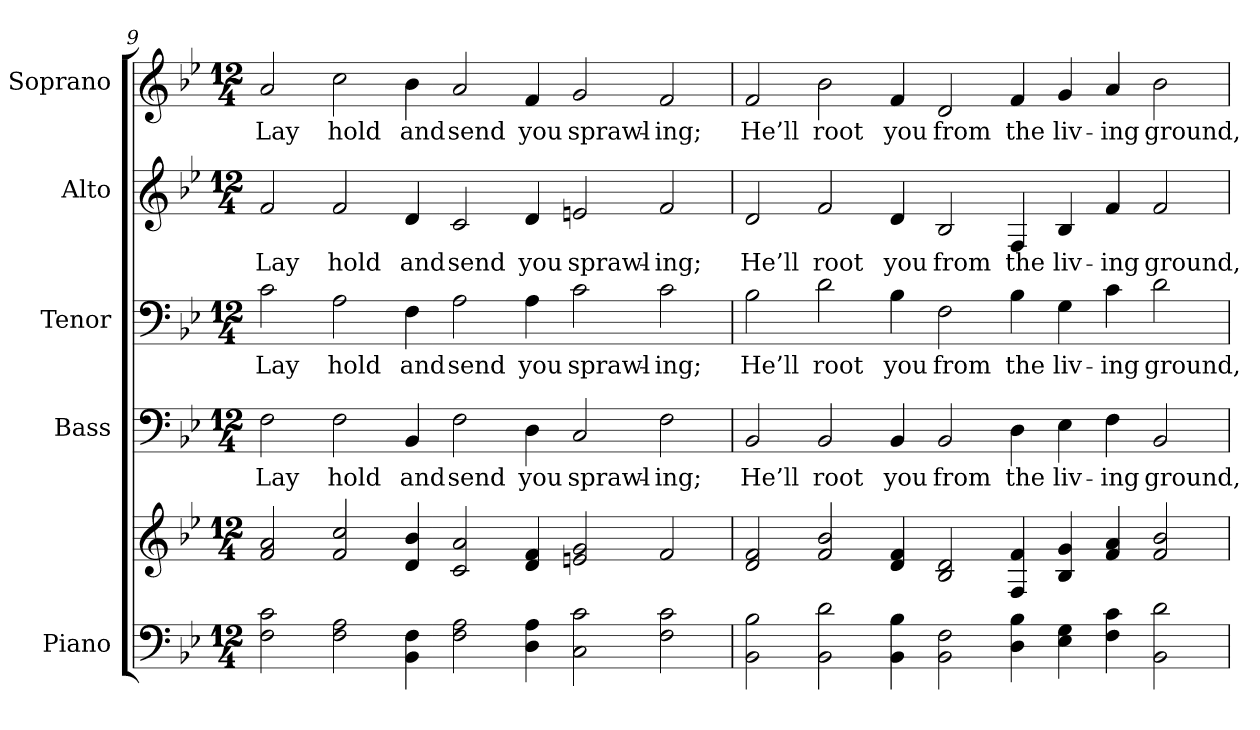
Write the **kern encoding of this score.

**kern	**kern	**kern	**text	**kern	**text	**kern	**text	**kern	**text
*part5	*part5	*part4	*part4	*part3	*part3	*part2	*part2	*part1	*part1
*staff6	*staff5	*staff4	*staff4	*staff3	*staff3	*staff2	*staff2	*staff1	*staff1
*I"Piano	*	*I"Bass	*	*I"Tenor	*	*I"Alto	*	*I"Soprano	*
*I'Pno.	*	*I'B.	*	*I'T.	*	*I'A.	*	*I'S.	*
!!LO:PB:g=z
*clefF4	*clefG2	*clefF4	*	*clefF4	*	*clefG2	*	*clefG2	*
*k[b-e-]	*k[b-e-]	*k[b-e-]	*	*k[b-e-]	*	*k[b-e-]	*	*k[b-e-]	*
*B-:	*B-:	*B-:	*	*B-:	*	*B-:	*	*B-:	*
*M12/4	*M12/4	*M12/4	*	*M12/4	*	*M12/4	*	*M12/4	*
=9	=9	=9	=9	=9	=9	=9	=9	=9	=9
*	*^	*	*	*	*	*	*	*	*
!	!	!	!	!LO:LY:b:color=#000000	!	!	!	!	!	!
!	!	!	!	!	!	!LO:LY:b:color=#000000	!	!	!	!
!	!	!	!	!	!	!	!	!LO:LY:b:color=#000000	!	!
!	!	!	!	!	!	!	!	!	!	!LO:LY:b:color=#000000
2Fi\ 2ci	2fi/ 2ai	1ryy	2Fi\	Lay	2ci\	Lay	2fi/	Lay	2ai/	Lay
!	!	!	!	!LO:LY:b:color=#000000	!	!	!	!	!	!
!	!	!	!	!	!	!LO:LY:b:color=#000000	!	!	!	!
!	!	!	!	!	!	!	!	!LO:LY:b:color=#000000	!	!
!	!	!	!	!	!	!	!	!	!	!LO:LY:b:color=#000000
2Fi\ 2Ai	2fi/ 2cci	.	2Fi\	hold	2Ai\	hold	2fi/	hold	2cci\	hold
!	!	!	!	!LO:LY:b:color=#000000	!	!	!	!	!	!
!	!	!	!	!	!	!LO:LY:b:color=#000000	!	!	!	!
!	!	!	!	!	!	!	!	!LO:LY:b:color=#000000	!	!
!	!	!	!	!	!	!	!	!	!	!LO:LY:b:color=#000000
4BB-i\ 4Fi	4di/ 4b-i	1ryy	4BB-i/	and	4Fi\	and	4di/	and	4b-i\	and
!	!	!	!	!LO:LY:b:color=#000000	!	!	!	!	!	!
!	!	!	!	!	!	!LO:LY:b:color=#000000	!	!	!	!
!	!	!	!	!	!	!	!	!LO:LY:b:color=#000000	!	!
!	!	!	!	!	!	!	!	!	!	!LO:LY:b:color=#000000
2Fi\ 2Ai	2ci/ 2ai	.	2Fi\	send	2Ai\	send	2ci/	send	2ai/	send
!	!	!	!	!LO:LY:b:color=#000000	!	!	!	!	!	!
!	!	!	!	!	!	!LO:LY:b:color=#000000	!	!	!	!
!	!	!	!	!	!	!	!	!LO:LY:b:color=#000000	!	!
!	!	!	!	!	!	!	!	!	!	!LO:LY:b:color=#000000
4Di\ 4Ai	4di/ 4fi	.	4Di\	you	4Ai\	you	4di/	you	4fi/	you
!	!	!	!	!LO:LY:b:color=#000000	!	!	!	!	!	!
!	!	!	!	!	!	!LO:LY:b:color=#000000	!	!	!	!
!	!	!	!	!	!	!	!	!LO:LY:b:color=#000000	!	!
!	!	!	!	!	!	!	!	!	!	!LO:LY:b:color=#000000
2Ci\ 2ci	2eni/ 2gi	1ryy	2Ci/	sprawl-	2ci\	sprawl-	2eni/	sprawl-	2gi/	sprawl-
!	!	!	!	!LO:LY:b:color=#000000	!	!	!	!	!	!
!	!	!	!	!	!	!LO:LY:b:color=#000000	!	!	!	!
!	!	!	!	!	!	!	!	!LO:LY:b:color=#000000	!	!
!	!	!	!	!	!	!	!	!	!	!LO:LY:b:color=#000000
2Fi\ 2ci	2fi/	.	2Fi\	-ing;	2ci\	-ing;	2fi/	-ing;	2fi/	-ing;
=10	=10	=10	=10	=10	=10	=10	=10	=10	=10	=10
!	!	!	!	!LO:LY:b:color=#000000	!	!	!	!	!	!
!	!	!	!	!	!	!LO:LY:b:color=#000000	!	!	!	!
!	!	!	!	!	!	!	!	!LO:LY:b:color=#000000	!	!
!	!	!	!	!	!	!	!	!	!	!LO:LY:b:color=#000000
2BB-i\ 2B-i	2di/ 2fi	1ryy	2BB-i/	He’ll	2B-i\	He’ll	2di/	He’ll	2fi/	He’ll
!	!	!	!	!LO:LY:b:color=#000000	!	!	!	!	!	!
!	!	!	!	!	!	!LO:LY:b:color=#000000	!	!	!	!
!	!	!	!	!	!	!	!	!LO:LY:b:color=#000000	!	!
!	!	!	!	!	!	!	!	!	!	!LO:LY:b:color=#000000
2BB-i\ 2di	2fi/ 2b-i	.	2BB-i/	root	2di\	root	2fi/	root	2b-i\	root
!	!	!	!	!LO:LY:b:color=#000000	!	!	!	!	!	!
!	!	!	!	!	!	!LO:LY:b:color=#000000	!	!	!	!
!	!	!	!	!	!	!	!	!LO:LY:b:color=#000000	!	!
!	!	!	!	!	!	!	!	!	!	!LO:LY:b:color=#000000
4BB-i\ 4B-i	4di/ 4fi	1ryy	4BB-i/	you	4B-i\	you	4di/	you	4fi/	you
!	!	!	!	!LO:LY:b:color=#000000	!	!	!	!	!	!
!	!	!	!	!	!	!LO:LY:b:color=#000000	!	!	!	!
!	!	!	!	!	!	!	!	!LO:LY:b:color=#000000	!	!
!	!	!	!	!	!	!	!	!	!	!LO:LY:b:color=#000000
2BB-i\ 2Fi	2B-i/ 2di	.	2BB-i/	from	2Fi\	from	2B-i/	from	2di/	from
!	!	!	!	!LO:LY:b:color=#000000	!	!	!	!	!	!
!	!	!	!	!	!	!LO:LY:b:color=#000000	!	!	!	!
!	!	!	!	!	!	!	!	!LO:LY:b:color=#000000	!	!
!	!	!	!	!	!	!	!	!	!	!LO:LY:b:color=#000000
4Di\ 4B-i	4Fi/ 4fi	.	4Di\	the	4B-i\	the	4Fi/	the	4fi/	the
!	!	!	!	!LO:LY:b:color=#000000	!	!	!	!	!	!
!	!	!	!	!	!	!LO:LY:b:color=#000000	!	!	!	!
!	!	!	!	!	!	!	!	!LO:LY:b:color=#000000	!	!
!	!	!	!	!	!	!	!	!	!	!LO:LY:b:color=#000000
4E-i\ 4Gi	4B-i/ 4gi	1ryy	4E-i\	liv-	4Gi\	liv-	4B-i/	liv-	4gi/	liv-
!	!	!	!	!LO:LY:b:color=#000000	!	!	!	!	!	!
!	!	!	!	!	!	!LO:LY:b:color=#000000	!	!	!	!
!	!	!	!	!	!	!	!	!LO:LY:b:color=#000000	!	!
!	!	!	!	!	!	!	!	!	!	!LO:LY:b:color=#000000
4Fi\ 4ci	4fi/ 4ai	.	4Fi\	-ing	4ci\	-ing	4fi/	-ing	4ai/	-ing
!	!	!	!	!LO:LY:b:color=#000000	!	!	!	!	!	!
!	!	!	!	!	!	!LO:LY:b:color=#000000	!	!	!	!
!	!	!	!	!	!	!	!	!LO:LY:b:color=#000000	!	!
!	!	!	!	!	!	!	!	!	!	!LO:LY:b:color=#000000
2BB-i\ 2di	2fi/ 2b-i	.	2BB-i/	ground,	2di\	ground,	2fi/	ground,	2b-i\	ground,
*	*v	*v	*	*	*	*	*	*	*	*
=	=	=	=	=	=	=	=	=	=
*-	*-	*-	*-	*-	*-	*-	*-	*-	*-
